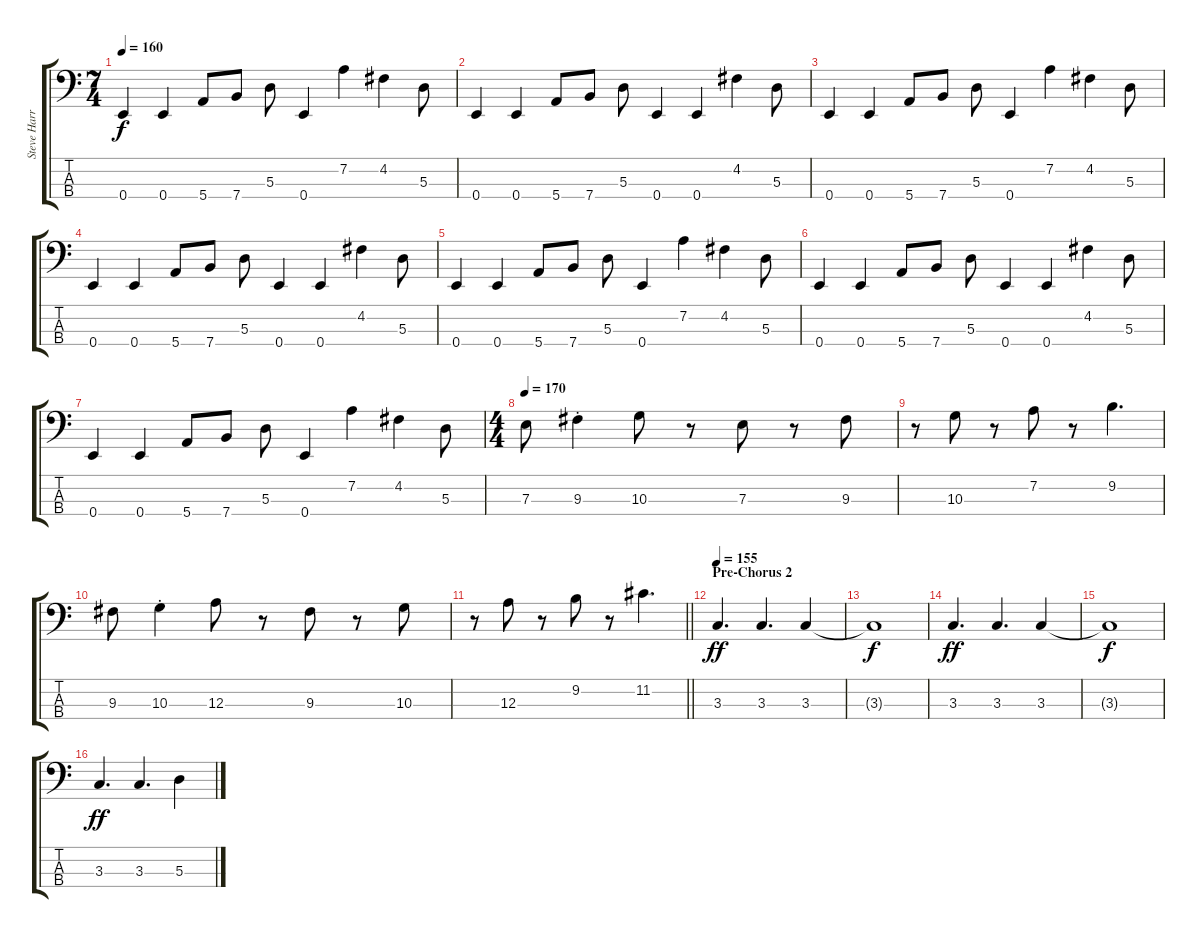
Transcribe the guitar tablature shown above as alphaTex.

\track ("Steve Harris" "Steve Harr") {instrument electricbassfinger}
\staff {score tabs}
\tuning (G2 D2 A1 E1) {hide}
\ts (7 4)
\tempo 160
\clef f4
\ks c
0.4.4{dy f} 0.4.4 5.4.8 7.4.8 5.3.8 0.4.4 7.2.4 4.2.4 5.3.8 |
0.4.4 0.4.4 5.4.8 7.4.8 5.3.8 0.4.4 0.4.4 4.2.4 5.3.8 |
0.4.4 0.4.4 5.4.8 7.4.8 5.3.8 0.4.4 7.2.4 4.2.4 5.3.8 |
0.4.4 0.4.4 5.4.8 7.4.8 5.3.8 0.4.4 0.4.4 4.2.4 5.3.8 |
0.4.4 0.4.4 5.4.8 7.4.8 5.3.8 0.4.4 7.2.4 4.2.4 5.3.8 |
0.4.4 0.4.4 5.4.8 7.4.8 5.3.8 0.4.4 0.4.4 4.2.4 5.3.8 |
0.4.4 0.4.4 5.4.8 7.4.8 5.3.8 0.4.4 7.2.4 4.2.4 5.3.8 |
\ts (4 4)
\tempo 170
7.3.8 9.3{st}.4 10.3.8 r.8 7.3.8 r.8 9.3.8 |
r.8 10.3.8 r.8 7.2.8 r.8 9.2.4{d} |
9.3.8 10.3{st}.4 12.3.8 r.8 9.3.8 r.8 10.3.8 |
\barLineRight lightlight
r.8 12.3.8 r.8 9.2.8 r.8 11.2.4{d} |
\section ("" "Pre-Chorus 2")
\tempo 155
3.3.4{d dy ff} 3.3.4{d} 3.3.4 |
3.3{t}.1{dy f} |
3.3.4{d dy ff} 3.3.4{d} 3.3.4 |
3.3{t}.1{dy f} |
3.3.4{d dy ff} 3.3.4{d} 5.3.4
